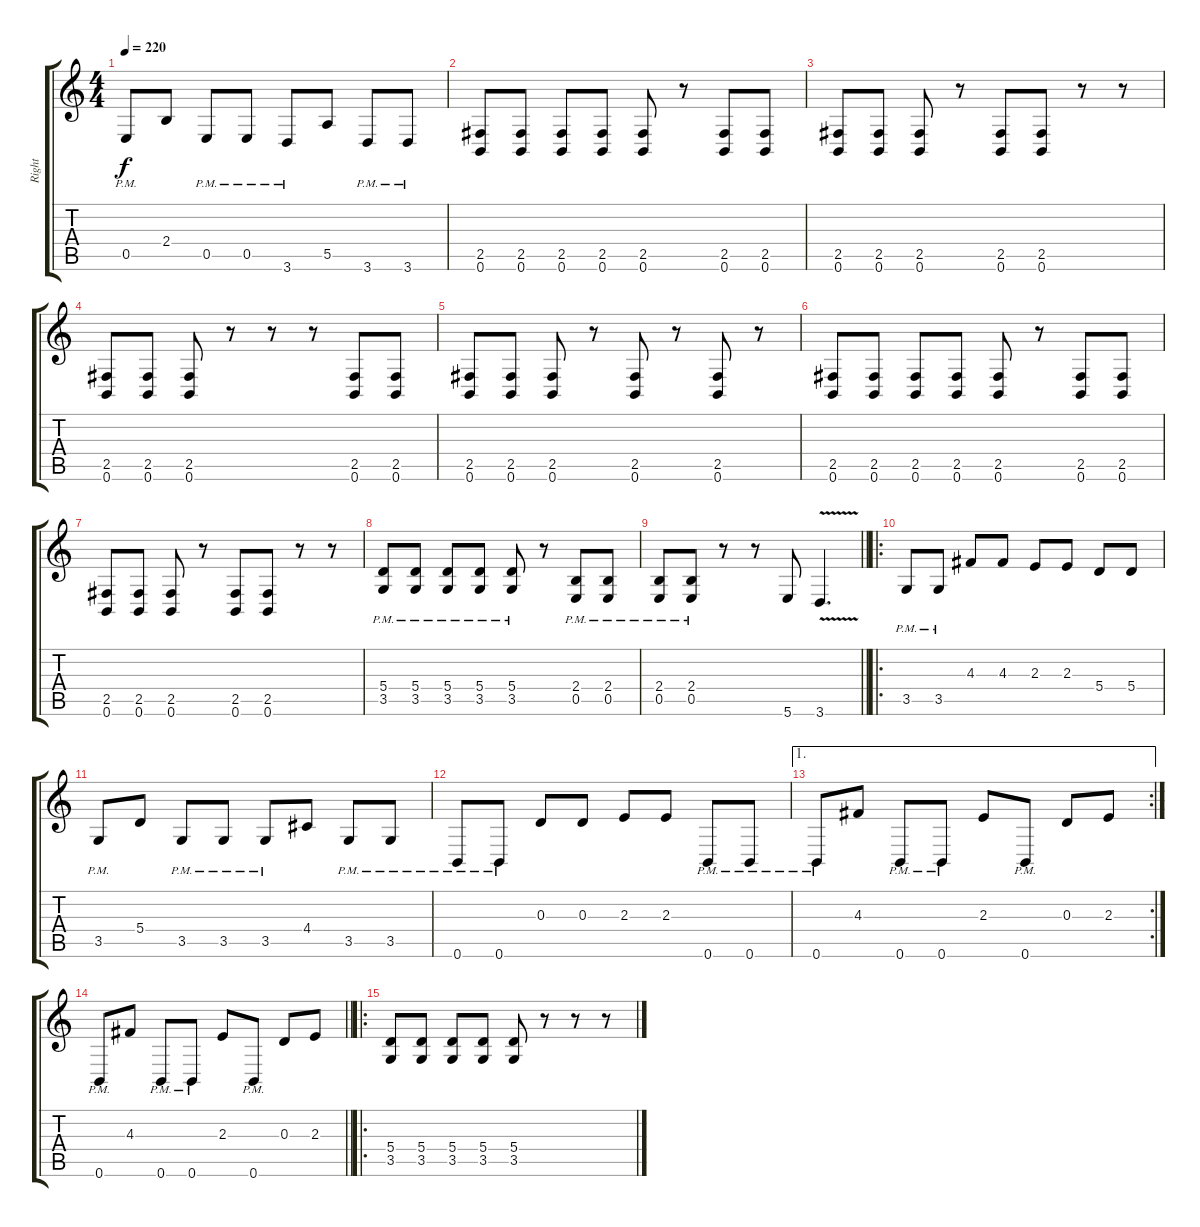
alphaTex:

\track ("Right" "Right") {instrument distortionguitar}
\staff {score tabs}
\tuning (B3 Gb3 D3 A2 E2 B1) {hide}
\ts (4 4)
\tempo 220
\clef g2
\ks c
0.5{pm}.8{dy f} 2.4.8 0.5{pm}.8 0.5{pm}.8 3.6{pm}.8 5.5.8 3.6{pm}.8 3.6{pm}.8 |
(2.5 0.6).8{volume 15} (2.5 0.6).8 (2.5 0.6).8 (2.5 0.6).8 (2.5 0.6).8 r.8 (2.5 0.6).8 (2.5 0.6).8 |
(2.5 0.6).8 (2.5 0.6).8 (2.5 0.6).8 r.8 (2.5 0.6).8 (2.5 0.6).8 r.8 r.8 |
(2.5 0.6).8 (2.5 0.6).8 (2.5 0.6).8 r.8 r.8 r.8 (2.5 0.6).8 (2.5 0.6).8 |
(2.5 0.6).8 (2.5 0.6).8 (2.5 0.6).8 r.8 (2.5 0.6).8 r.8 (2.5 0.6).8 r.8 |
(2.5 0.6).8 (2.5 0.6).8 (2.5 0.6).8 (2.5 0.6).8 (2.5 0.6).8 r.8 (2.5 0.6).8 (2.5 0.6).8 |
(2.5 0.6).8 (2.5 0.6).8 (2.5 0.6).8 r.8 (2.5 0.6).8 (2.5 0.6).8 r.8 r.8 |
(5.4{pm} 3.5{pm}).8 (5.4{pm} 3.5{pm}).8 (5.4{pm} 3.5{pm}).8 (5.4{pm} 3.5{pm}).8 (5.4{pm} 3.5{pm}).8 r.8 (2.4{pm} 0.5{pm}).8 (2.4{pm} 0.5{pm}).8 |
\barLineRight lightlight
(2.4{pm} 0.5{pm}).8 (2.4{pm} 0.5{pm}).8 r.8 r.8 5.6.8 3.6{v}.4{d} |
\ro
3.5{pm}.8 3.5{pm}.8 4.3.8 4.3.8 2.3.8 2.3.8 5.4.8 5.4.8 |
3.5{pm}.8 5.4.8 3.5{pm}.8 3.5{pm}.8 3.5{pm}.8 4.4.8 3.5{pm}.8 3.5{pm}.8 |
0.6{pm}.8 0.6{pm}.8 0.3.8 0.3.8 2.3.8 2.3.8 0.6{pm}.8 0.6{pm}.8 |
\ae 1
\rc 2
0.6{pm}.8 4.3.8 0.6{pm}.8 0.6{pm}.8 2.3.8 0.6{pm}.8 0.3.8 2.3.8 |
\barLineRight lightlight
0.6{pm}.8 4.3.8 0.6{pm}.8 0.6{pm}.8 2.3.8 0.6{pm}.8 0.3.8 2.3.8 |
\ro
(5.4 3.5).8 (5.4 3.5).8 (5.4 3.5).8 (5.4 3.5).8 (5.4 3.5).8 r.8 r.8 r.8
